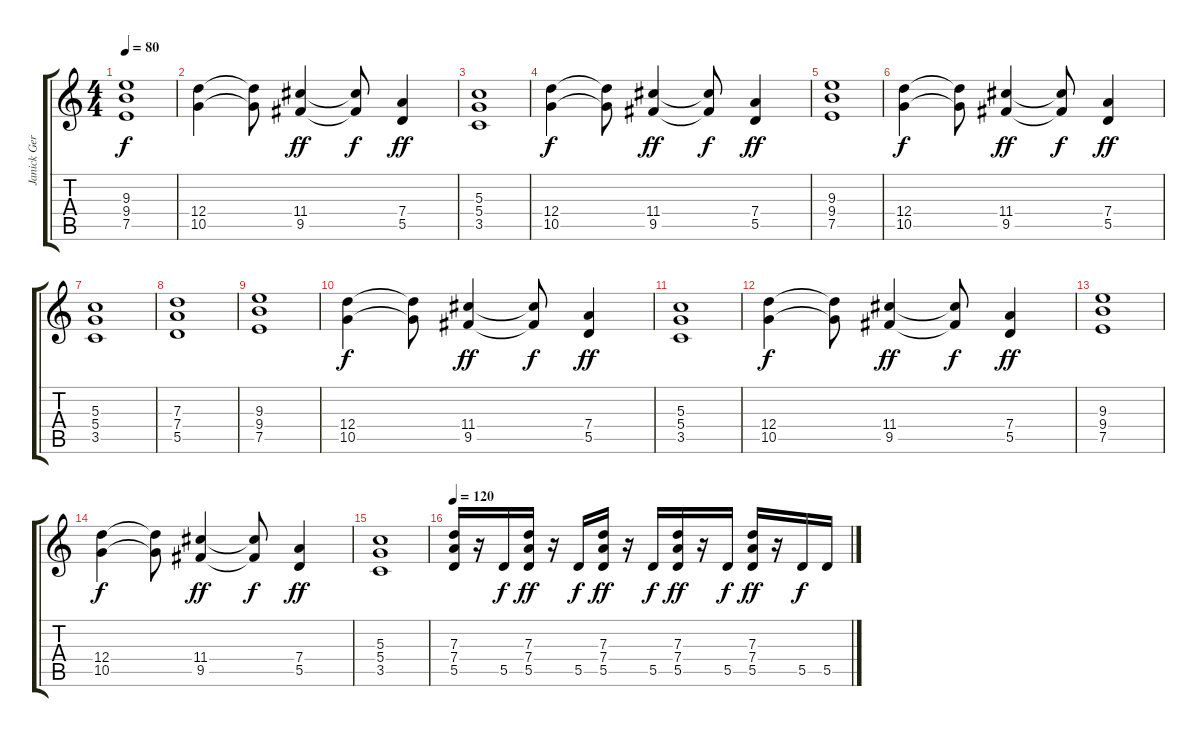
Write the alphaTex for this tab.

\track ("Janick Gers" "Janick Ger") {instrument overdrivenguitar}
\staff {score tabs}
\tuning (E4 B3 G3 D3 A2 E2) {hide}
\ts (4 4)
\tempo 80
\clef g2
\ks c
(9.3{t} 9.4{t} 7.5{t}).1{dy f} |
(12.4 10.5).4 (12.4{t} 10.5{t}).8 (11.4 9.5).4{dy ff} (11.4{t} 9.5{t}).8{dy f} (7.4 5.5).4{dy ff} |
(5.3 5.4 3.5).1 |
(12.4 10.5).4{dy f} (12.4{t} 10.5{t}).8 (11.4 9.5).4{dy ff} (11.4{t} 9.5{t}).8{dy f} (7.4 5.5).4{dy ff} |
(9.3 9.4 7.5).1 |
(12.4 10.5).4{dy f} (12.4{t} 10.5{t}).8 (11.4 9.5).4{dy ff} (11.4{t} 9.5{t}).8{dy f} (7.4 5.5).4{dy ff} |
(5.3 5.4 3.5).1 |
(7.3 7.4 5.5).1 |
(9.3 9.4 7.5).1 |
(12.4 10.5).4{dy f} (12.4{t} 10.5{t}).8 (11.4 9.5).4{dy ff} (11.4{t} 9.5{t}).8{dy f} (7.4 5.5).4{dy ff} |
(5.3 5.4 3.5).1 |
(12.4 10.5).4{dy f} (12.4{t} 10.5{t}).8 (11.4 9.5).4{dy ff} (11.4{t} 9.5{t}).8{dy f} (7.4 5.5).4{dy ff} |
(9.3 9.4 7.5).1 |
(12.4 10.5).4{dy f} (12.4{t} 10.5{t}).8 (11.4 9.5).4{dy ff} (11.4{t} 9.5{t}).8{dy f} (7.4 5.5).4{dy ff} |
(5.3 5.4 3.5).1 |
\tempo 122
\tempo 120
(7.3 7.4 5.5).16 r.16 5.5.16{dy f} (7.3 7.4 5.5).16{dy ff} r.16 5.5.16{dy f} (7.3 7.4 5.5).16{dy ff} r.16 5.5.16{dy f} (7.3 7.4 5.5).16{dy ff} r.16 5.5.16{dy f} (7.3 7.4 5.5).16{dy ff} r.16 5.5.16{dy f} 5.5.16
